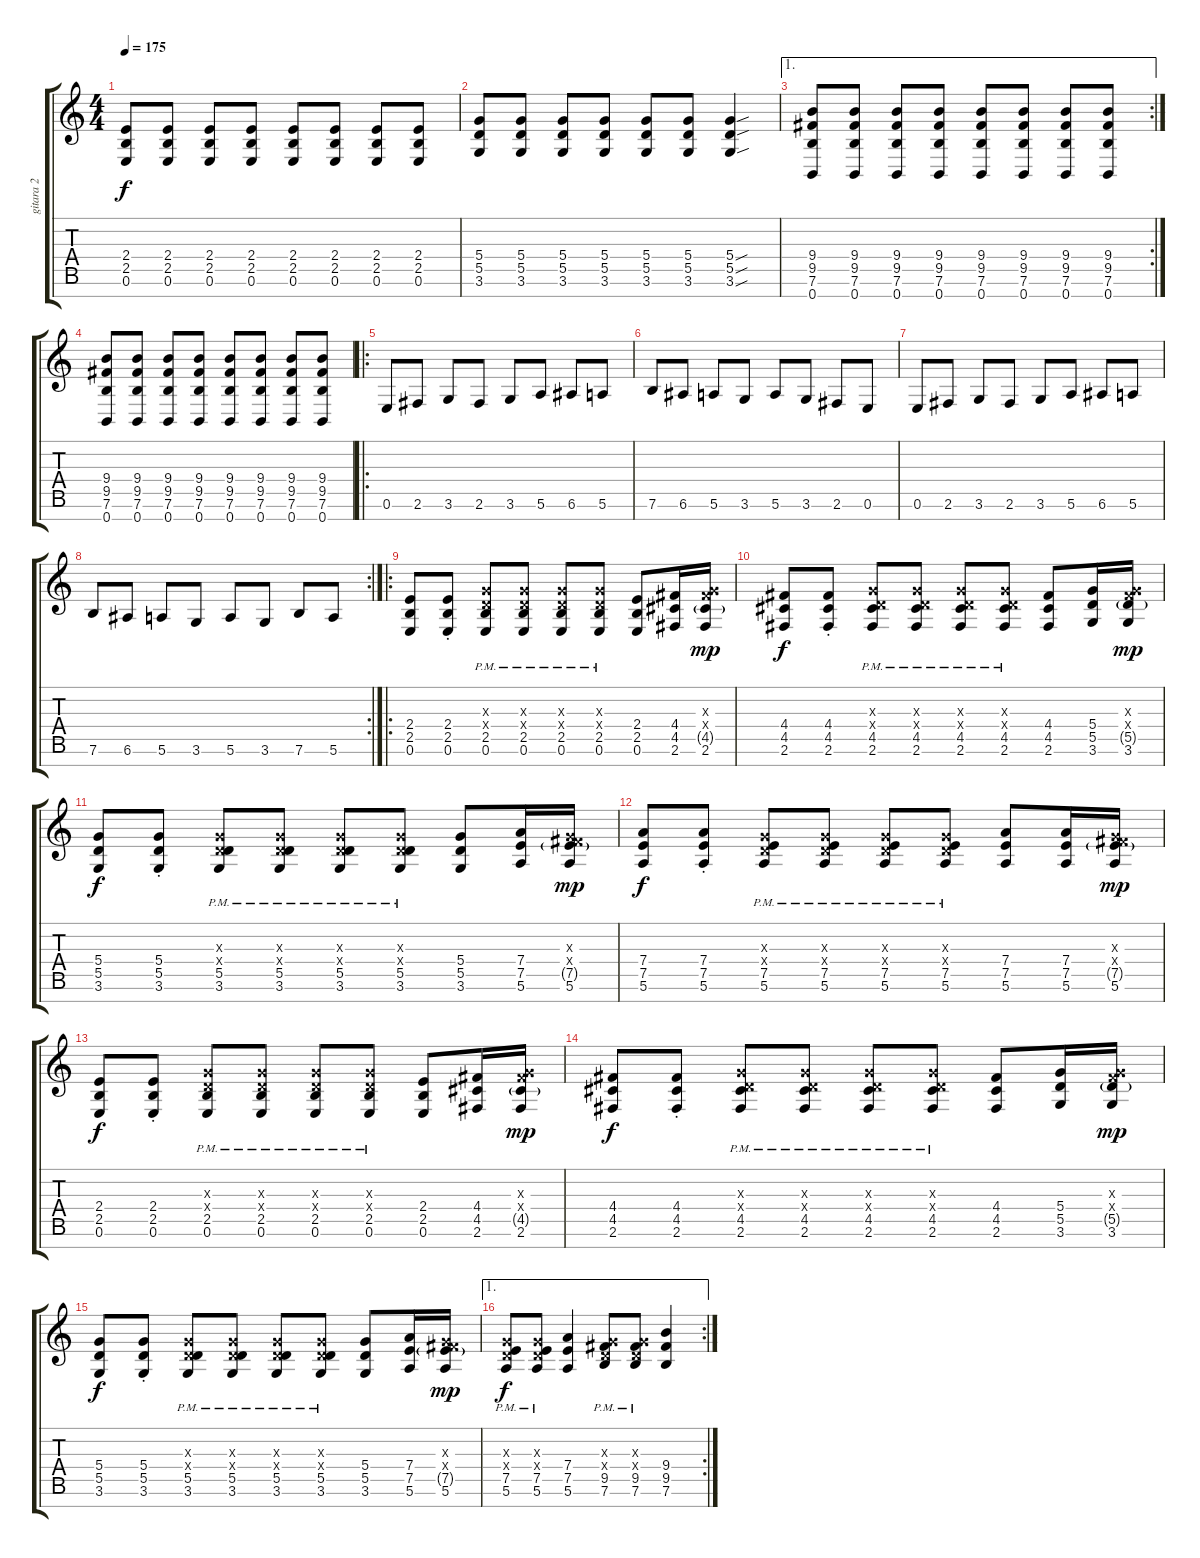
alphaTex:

\track ("gitara 2" "gitara 2") {instrument distortionguitar}
\staff {score tabs}
\tuning (E4 B3 G3 D3 A2 E2 B1) {hide}
\ts (4 4)
\tempo 175
\clef g2
\ks c
(2.4 2.5 0.6).8{dy f} (2.4 2.5 0.6).8 (2.4 2.5 0.6).8 (2.4 2.5 0.6).8 (2.4 2.5 0.6).8 (2.4 2.5 0.6).8 (2.4 2.5 0.6).8 (2.4 2.5 0.6).8 |
(5.4 5.5 3.6).8 (5.4 5.5 3.6).8 (5.4 5.5 3.6).8 (5.4 5.5 3.6).8 (5.4 5.5 3.6).8 (5.4 5.5 3.6).8 (5.4{sou} 5.5{sou} 3.6{sou}).4 |
\ae 1
\rc 2
(9.4 9.5 7.6 0.7).8 (9.4 9.5 7.6 0.7).8 (9.4 9.5 7.6 0.7).8 (9.4 9.5 7.6 0.7).8 (9.4 9.5 7.6 0.7).8 (9.4 9.5 7.6 0.7).8 (9.4 9.5 7.6 0.7).8 (9.4 9.5 7.6 0.7).8 |
(9.4 9.5 7.6 0.7).8 (9.4 9.5 7.6 0.7).8 (9.4 9.5 7.6 0.7).8 (9.4 9.5 7.6 0.7).8 (9.4 9.5 7.6 0.7).8 (9.4 9.5 7.6 0.7).8 (9.4 9.5 7.6 0.7).8 (9.4 9.5 7.6 0.7).8 |
\ro
0.6.8 2.6.8 3.6.8 2.6.8 3.6.8 5.6.8 6.6.8 5.6.8 |
7.6.8 6.6.8 5.6.8 3.6.8 5.6.8 3.6.8 2.6.8 0.6.8 |
0.6.8 2.6.8 3.6.8 2.6.8 3.6.8 5.6.8 6.6.8 5.6.8 |
\rc 2
7.6.8 6.6.8 5.6.8 3.6.8 5.6.8 3.6.8 7.6.8 5.6.8 |
\ro
(2.4 2.5 0.6).8 (2.4{st} 2.5{st} 0.6{st}).8 (0.3{x} 0.4{x} 2.5{pm} 0.6{pm}).8 (0.3{x} 0.4{x} 2.5{pm} 0.6{pm}).8 (0.3{x} 0.4{x} 2.5{pm} 0.6{pm}).8 (0.3{x} 0.4{x} 2.5{pm} 0.6{pm}).8 (2.4 2.5 0.6).8 (4.4 4.5 2.6).16 (0.3{x} 4.4{x} 4.5{g} 2.6).16{dy mp} |
(4.4 4.5 2.6).8{dy f} (4.4{st} 4.5{st} 2.6{st}).8 (0.3{x} 0.4{x} 4.5{pm} 2.6{pm}).8 (0.3{x} 0.4{x} 4.5{pm} 2.6{pm}).8 (0.3{x} 0.4{x} 4.5{pm} 2.6{pm}).8 (0.3{x} 0.4{x} 4.5{pm} 2.6{pm}).8 (4.4 4.5 2.6).8 (5.4 5.5 3.6).16 (0.3{x} 4.4{x} 5.5{g} 3.6).16{dy mp} |
(5.4 5.5 3.6).8{dy f} (5.4{st} 5.5{st} 3.6{st}).8 (0.3{x} 0.4{x} 5.5{pm} 3.6{pm}).8 (0.3{x} 0.4{x} 5.5{pm} 3.6{pm}).8 (0.3{x} 0.4{x} 5.5{pm} 3.6{pm}).8 (0.3{x} 0.4{x} 5.5{pm} 3.6{pm}).8 (5.4 5.5 3.6).8 (7.4 7.5 5.6).16 (0.3{x} 4.4{x} 7.5{g} 5.6).16{dy mp} |
(7.4 7.5 5.6).8{dy f} (7.4{st} 7.5{st} 5.6{st}).8 (0.3{x} 0.4{x} 7.5{pm} 5.6{pm}).8 (0.3{x} 0.4{x} 7.5{pm} 5.6{pm}).8 (0.3{x} 0.4{x} 7.5{pm} 5.6{pm}).8 (0.3{x} 0.4{x} 7.5{pm} 5.6{pm}).8 (7.4 7.5 5.6).8 (7.4 7.5 5.6).16 (0.3{x} 4.4{x} 7.5{g} 5.6).16{dy mp} |
(2.4 2.5 0.6).8{dy f} (2.4{st} 2.5{st} 0.6{st}).8 (0.3{x} 0.4{x} 2.5{pm} 0.6{pm}).8 (0.3{x} 0.4{x} 2.5{pm} 0.6{pm}).8 (0.3{x} 0.4{x} 2.5{pm} 0.6{pm}).8 (0.3{x} 0.4{x} 2.5{pm} 0.6{pm}).8 (2.4 2.5 0.6).8 (4.4 4.5 2.6).16 (0.3{x} 4.4{x} 4.5{g} 2.6).16{dy mp} |
(4.4 4.5 2.6).8{dy f} (4.4{st} 4.5{st} 2.6{st}).8 (0.3{x} 0.4{x} 4.5{pm} 2.6{pm}).8 (0.3{x} 0.4{x} 4.5{pm} 2.6{pm}).8 (0.3{x} 0.4{x} 4.5{pm} 2.6{pm}).8 (0.3{x} 0.4{x} 4.5{pm} 2.6{pm}).8 (4.4 4.5 2.6).8 (5.4 5.5 3.6).16 (0.3{x} 4.4{x} 5.5{g} 3.6).16{dy mp} |
(5.4 5.5 3.6).8{dy f} (5.4{st} 5.5{st} 3.6{st}).8 (0.3{x} 0.4{x} 5.5{pm} 3.6{pm}).8 (0.3{x} 0.4{x} 5.5{pm} 3.6{pm}).8 (0.3{x} 0.4{x} 5.5{pm} 3.6{pm}).8 (0.3{x} 0.4{x} 5.5{pm} 3.6{pm}).8 (5.4 5.5 3.6).8 (7.4 7.5 5.6).16 (0.3{x} 4.4{x} 7.5{g} 5.6).16{dy mp} |
\ae 1
\rc 2
(0.3{x} 0.4{x} 7.5{pm} 5.6{pm}).8{dy f} (0.3{x} 0.4{x} 7.5{pm} 5.6{pm}).8 (7.4 7.5 5.6).4 (0.3{x} 0.4{x} 9.5{pm} 7.6{pm}).8 (0.3{x} 0.4{x} 9.5{pm} 7.6{pm}).8 (9.4 9.5 7.6).4
